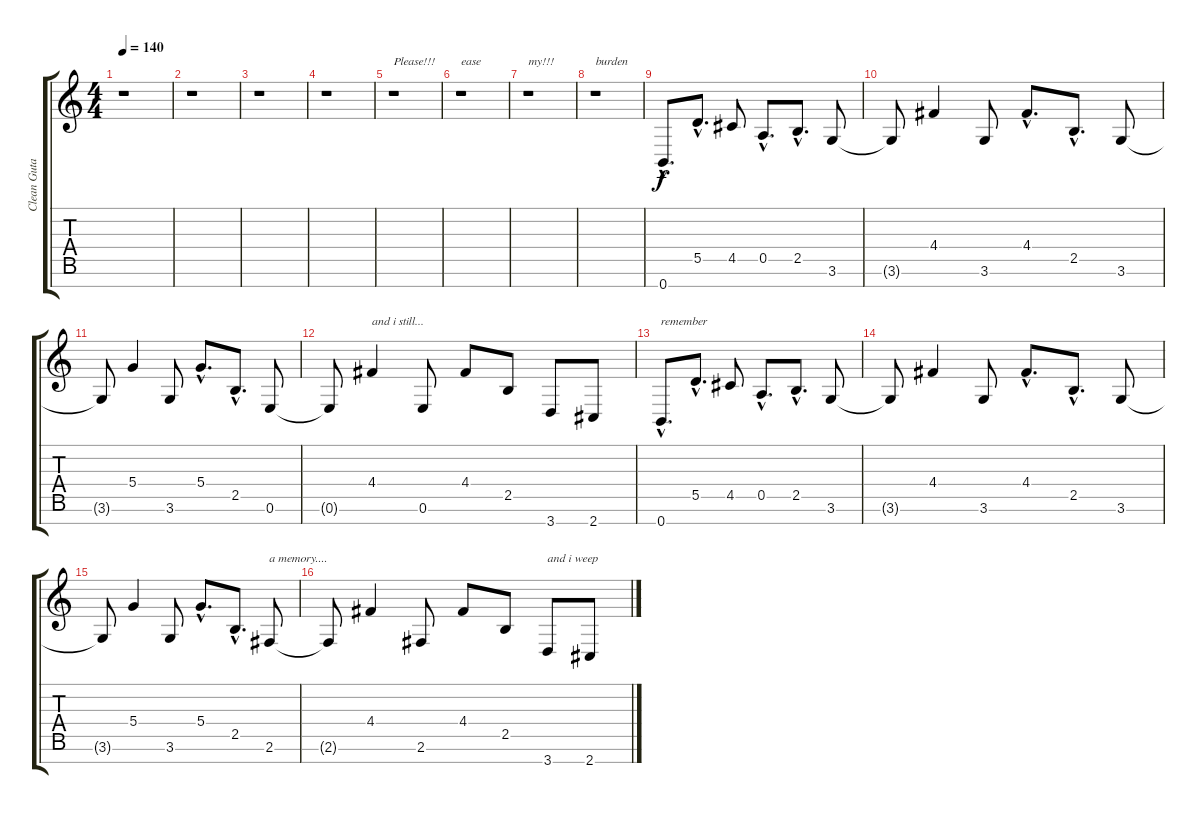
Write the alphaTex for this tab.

\track ("Clean Gutar" "Clean Guta") {instrument electricguitarclean}
\staff {score tabs}
\tuning (E4 B3 G3 D3 A2 E2 B1) {hide}
\ts (4 4)
\tempo 140
\clef g2
\ks c
r.1{dy f} |
r.1 |
r.1 |
r.1 |
r.1{txt "Please!!!"} |
r.1{txt "ease"} |
r.1{txt "my!!!"} |
r.1{txt "burden"} |
0.7{hac}.8{d} 5.5{hac}.8{d} 4.5.8 0.5{hac}.8{d} 2.5{hac}.8{d} 3.6.8 |
3.6{t}.8 4.4.4 3.6.8 4.4{hac}.8{d} 2.5{hac}.8{d} 3.6.8 |
3.6{t}.8 5.4.4 3.6.8 5.4{hac}.8{d} 2.5{hac}.8{d} 0.6.8 |
0.6{t}.8 4.4.4{txt "and i still..."} 0.6.8 4.4.8 2.5.8 3.7.8 2.7.8 |
0.7{hac}.8{d txt "remember"} 5.5{hac}.8{d} 4.5.8 0.5{hac}.8{d} 2.5{hac}.8{d} 3.6.8 |
3.6{t}.8 4.4.4 3.6.8 4.4{hac}.8{d} 2.5{hac}.8{d} 3.6.8 |
3.6{t}.8 5.4.4 3.6.8 5.4{hac}.8{d} 2.5{hac}.8{d} 2.6.8{txt "a memory...."} |
2.6{t}.8 4.4.4 2.6.8 4.4.8 2.5.8 3.7.8{txt "and i weep"} 2.7.8
